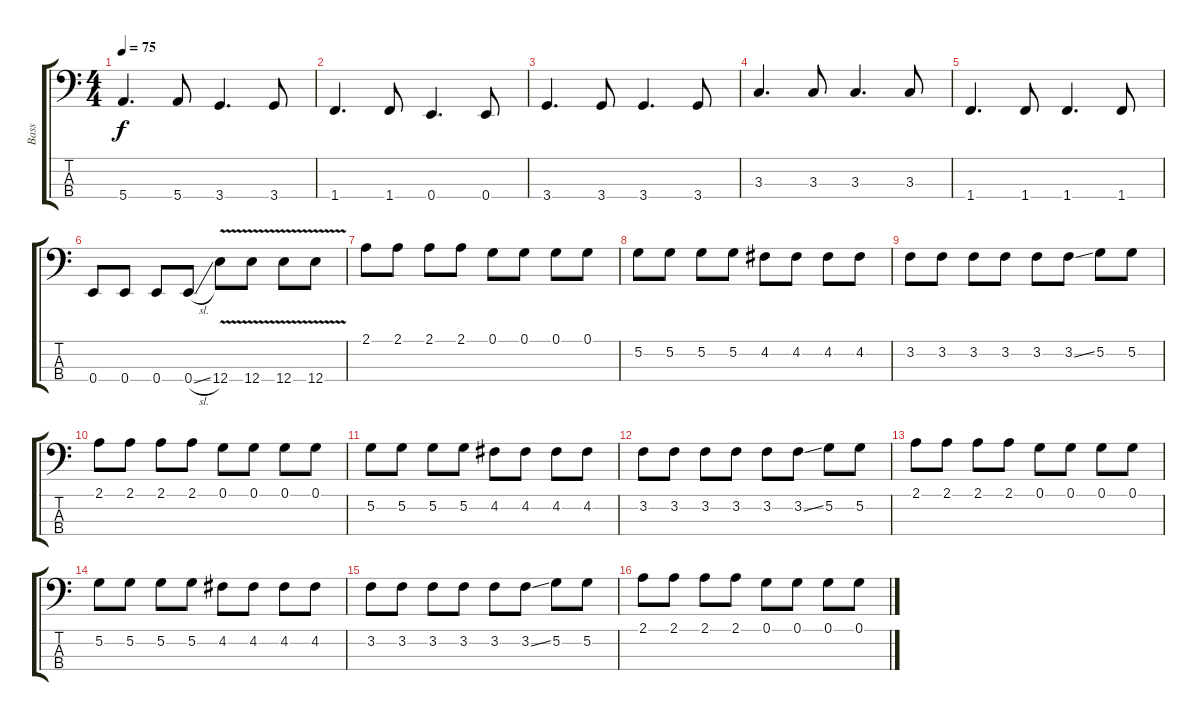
\track ("Bass" "Bass") {instrument fretlessbass}
\staff {score tabs}
\tuning (G2 D2 A1 E1) {hide}
\ts (4 4)
\tempo 75
\clef f4
\ks c
5.4.4{d dy f} 5.4.8 3.4.4{d} 3.4.8 |
1.4.4{d} 1.4.8 0.4.4{d} 0.4.8 |
3.4.4{d} 3.4.8 3.4.4{d} 3.4.8 |
3.3.4{d} 3.3.8 3.3.4{d} 3.3.8 |
1.4.4{d} 1.4.8 1.4.4{d} 1.4.8 |
0.4.8 0.4.8 0.4.8 0.4{sl}.8 12.4{v}.8 12.4{v}.8 12.4{v}.8 12.4{v}.8 |
2.1.8 2.1.8 2.1.8 2.1.8 0.1.8 0.1.8 0.1.8 0.1.8 |
5.2.8 5.2.8 5.2.8 5.2.8 4.2.8 4.2.8 4.2.8 4.2.8 |
3.2.8 3.2.8 3.2.8 3.2.8 3.2.8 3.2{ss}.8 5.2.8 5.2.8 |
2.1.8 2.1.8 2.1.8 2.1.8 0.1.8 0.1.8 0.1.8 0.1.8 |
5.2.8 5.2.8 5.2.8 5.2.8 4.2.8 4.2.8 4.2.8 4.2.8 |
3.2.8 3.2.8 3.2.8 3.2.8 3.2.8 3.2{ss}.8 5.2.8 5.2.8 |
2.1.8 2.1.8 2.1.8 2.1.8 0.1.8 0.1.8 0.1.8 0.1.8 |
5.2.8 5.2.8 5.2.8 5.2.8 4.2.8 4.2.8 4.2.8 4.2.8 |
3.2.8 3.2.8 3.2.8 3.2.8 3.2.8 3.2{ss}.8 5.2.8 5.2.8 |
2.1.8 2.1.8 2.1.8 2.1.8 0.1.8 0.1.8 0.1.8 0.1.8
